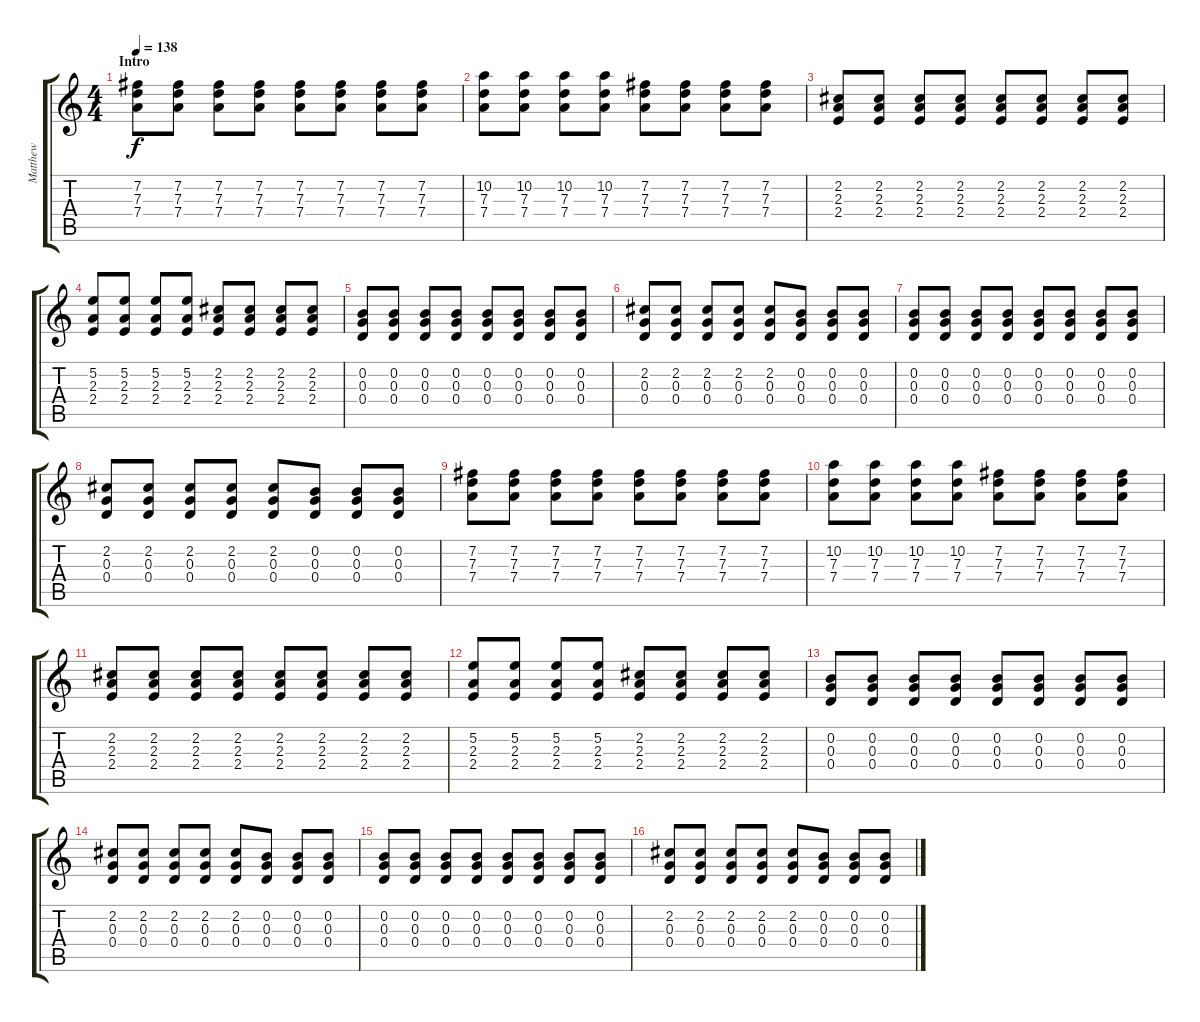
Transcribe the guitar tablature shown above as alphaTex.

\track ("Matthew" "Matthew") {instrument overdrivenguitar}
\staff {score tabs}
\tuning (E4 B3 G3 D3 A2 E2) {hide}
\ts (4 4)
\section ("" "Intro ")
\tempo 138
\clef g2
\ks c
(7.2 7.3 7.4).8{dy f balance 2 instrument overdrivenguitar} (7.2 7.3 7.4).8 (7.2 7.3 7.4).8 (7.2 7.3 7.4).8 (7.2 7.3 7.4).8 (7.2 7.3 7.4).8 (7.2 7.3 7.4).8 (7.2 7.3 7.4).8 |
(10.2 7.3 7.4).8 (10.2 7.3 7.4).8 (10.2 7.3 7.4).8 (10.2 7.3 7.4).8 (7.2 7.3 7.4).8 (7.2 7.3 7.4).8 (7.2 7.3 7.4).8 (7.2 7.3 7.4).8 |
(2.2 2.3 2.4).8 (2.2 2.3 2.4).8 (2.2 2.3 2.4).8 (2.2 2.3 2.4).8 (2.2 2.3 2.4).8 (2.2 2.3 2.4).8 (2.2 2.3 2.4).8 (2.2 2.3 2.4).8 |
(5.2 2.3 2.4).8 (5.2 2.3 2.4).8 (5.2 2.3 2.4).8 (5.2 2.3 2.4).8 (2.2 2.3 2.4).8 (2.2 2.3 2.4).8 (2.2 2.3 2.4).8 (2.2 2.3 2.4).8 |
(0.2 0.3 0.4).8 (0.2 0.3 0.4).8 (0.2 0.3 0.4).8 (0.2 0.3 0.4).8 (0.2 0.3 0.4).8 (0.2 0.3 0.4).8 (0.2 0.3 0.4).8 (0.2 0.3 0.4).8 |
(2.2 0.3 0.4).8 (2.2 0.3 0.4).8 (2.2 0.3 0.4).8 (2.2 0.3 0.4).8 (2.2 0.3 0.4).8 (0.2 0.3 0.4).8 (0.2 0.3 0.4).8 (0.2 0.3 0.4).8 |
(0.2 0.3 0.4).8 (0.2 0.3 0.4).8 (0.2 0.3 0.4).8 (0.2 0.3 0.4).8 (0.2 0.3 0.4).8 (0.2 0.3 0.4).8 (0.2 0.3 0.4).8 (0.2 0.3 0.4).8 |
(2.2 0.3 0.4).8 (2.2 0.3 0.4).8 (2.2 0.3 0.4).8 (2.2 0.3 0.4).8 (2.2 0.3 0.4).8 (0.2 0.3 0.4).8 (0.2 0.3 0.4).8 (0.2 0.3 0.4).8 |
(7.2 7.3 7.4).8 (7.2 7.3 7.4).8 (7.2 7.3 7.4).8 (7.2 7.3 7.4).8 (7.2 7.3 7.4).8 (7.2 7.3 7.4).8 (7.2 7.3 7.4).8 (7.2 7.3 7.4).8 |
(10.2 7.3 7.4).8 (10.2 7.3 7.4).8 (10.2 7.3 7.4).8 (10.2 7.3 7.4).8 (7.2 7.3 7.4).8 (7.2 7.3 7.4).8 (7.2 7.3 7.4).8 (7.2 7.3 7.4).8 |
(2.2 2.3 2.4).8 (2.2 2.3 2.4).8 (2.2 2.3 2.4).8 (2.2 2.3 2.4).8 (2.2 2.3 2.4).8 (2.2 2.3 2.4).8 (2.2 2.3 2.4).8 (2.2 2.3 2.4).8 |
(5.2 2.3 2.4).8 (5.2 2.3 2.4).8 (5.2 2.3 2.4).8 (5.2 2.3 2.4).8 (2.2 2.3 2.4).8 (2.2 2.3 2.4).8 (2.2 2.3 2.4).8 (2.2 2.3 2.4).8 |
(0.2 0.3 0.4).8 (0.2 0.3 0.4).8 (0.2 0.3 0.4).8 (0.2 0.3 0.4).8 (0.2 0.3 0.4).8 (0.2 0.3 0.4).8 (0.2 0.3 0.4).8 (0.2 0.3 0.4).8 |
(2.2 0.3 0.4).8 (2.2 0.3 0.4).8 (2.2 0.3 0.4).8 (2.2 0.3 0.4).8 (2.2 0.3 0.4).8 (0.2 0.3 0.4).8 (0.2 0.3 0.4).8 (0.2 0.3 0.4).8 |
(0.2 0.3 0.4).8 (0.2 0.3 0.4).8 (0.2 0.3 0.4).8 (0.2 0.3 0.4).8 (0.2 0.3 0.4).8 (0.2 0.3 0.4).8 (0.2 0.3 0.4).8 (0.2 0.3 0.4).8 |
(2.2 0.3 0.4).8 (2.2 0.3 0.4).8 (2.2 0.3 0.4).8 (2.2 0.3 0.4).8 (2.2 0.3 0.4).8 (0.2 0.3 0.4).8 (0.2 0.3 0.4).8 (0.2 0.3 0.4).8
